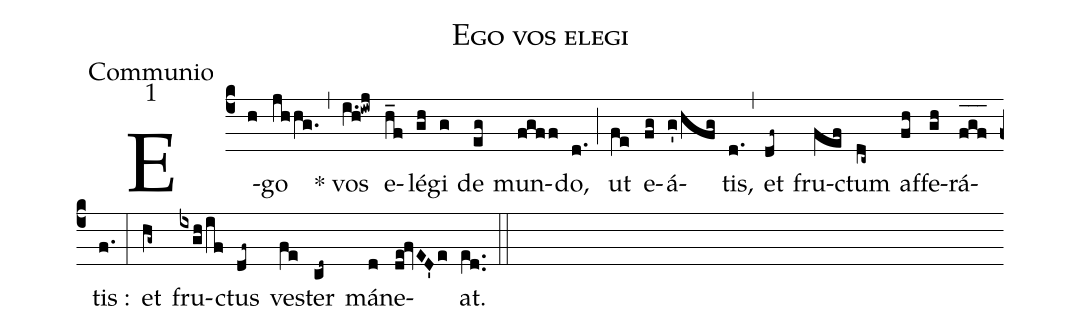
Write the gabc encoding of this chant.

name:Ego vos elegi;
office-part:Communio;
mode:1;
%%
(c4) E(h)go(jhhg.) (,) * vos(i.h!iwj) e(h_f)lé(gh)gi(g) de(eg) mun(fgff)do,(d.) (;) ut(fe) e(fg)á(g'/hfg)tis,(d.) (,) et(df~) fru(fef)ctum(dc~) af(fh)fe(gh)rá(f_[oh:h]g_[oh:h]f_[oh:h])tis :(f.) (:) et(hg~) fru(ixgh/if)ctus(df~) ve(fe)ster(cd~) má(d)ne(de!fvED'e)at.(e[ll:1]d..) (::)
